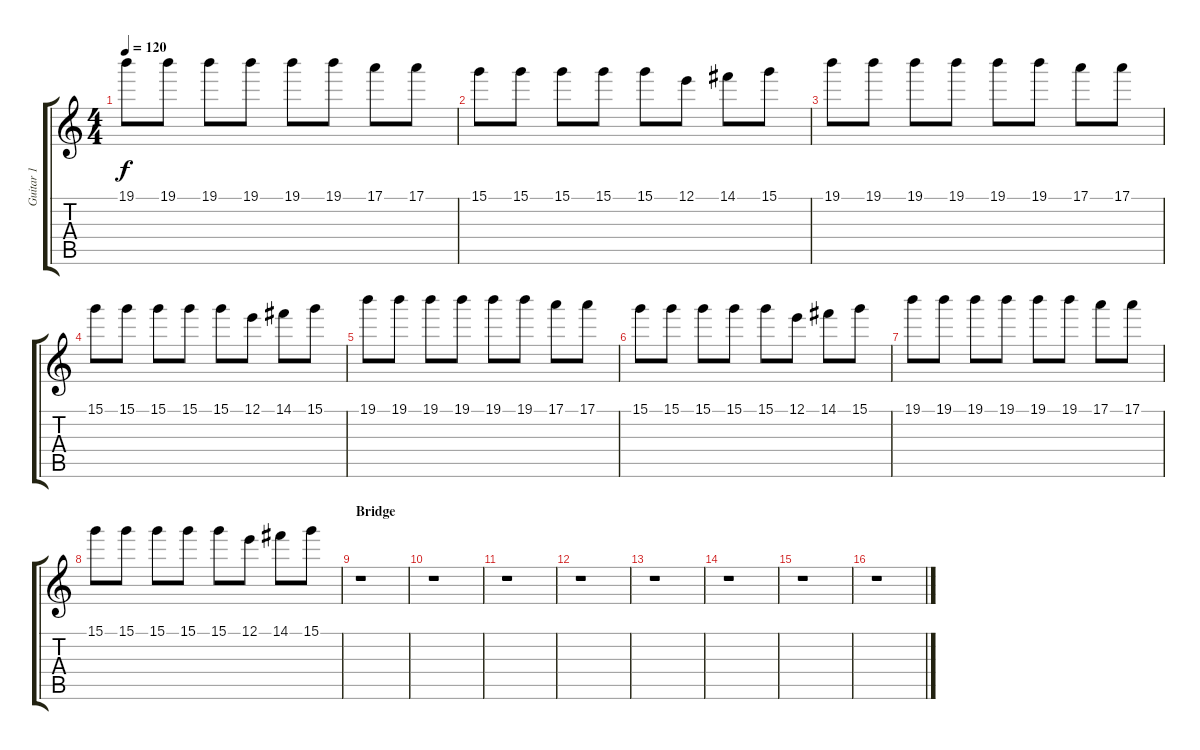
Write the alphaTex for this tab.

\track ("Guitar 1" "Guitar 1") {instrument distortionguitar}
\staff {score tabs}
\tuning (E4 B3 G3 D3 A2 E2) {hide}
\ts (4 4)
\tempo 120
\clef g2
\ks c
19.1.8{dy f} 19.1.8 19.1.8 19.1.8 19.1.8 19.1.8 17.1.8 17.1.8 |
15.1.8 15.1.8 15.1.8 15.1.8 15.1.8 12.1.8 14.1.8 15.1.8 |
19.1.8 19.1.8 19.1.8 19.1.8 19.1.8 19.1.8 17.1.8 17.1.8 |
15.1.8 15.1.8 15.1.8 15.1.8 15.1.8 12.1.8 14.1.8 15.1.8 |
19.1.8 19.1.8 19.1.8 19.1.8 19.1.8 19.1.8 17.1.8 17.1.8 |
15.1.8 15.1.8 15.1.8 15.1.8 15.1.8 12.1.8 14.1.8 15.1.8 |
19.1.8 19.1.8 19.1.8 19.1.8 19.1.8 19.1.8 17.1.8 17.1.8 |
15.1.8 15.1.8 15.1.8 15.1.8 15.1.8 12.1.8 14.1.8 15.1.8 |
\section ("" "Bridge")
r.1 |
r.1 |
r.1 |
r.1 |
r.1 |
r.1 |
r.1 |
r.1
